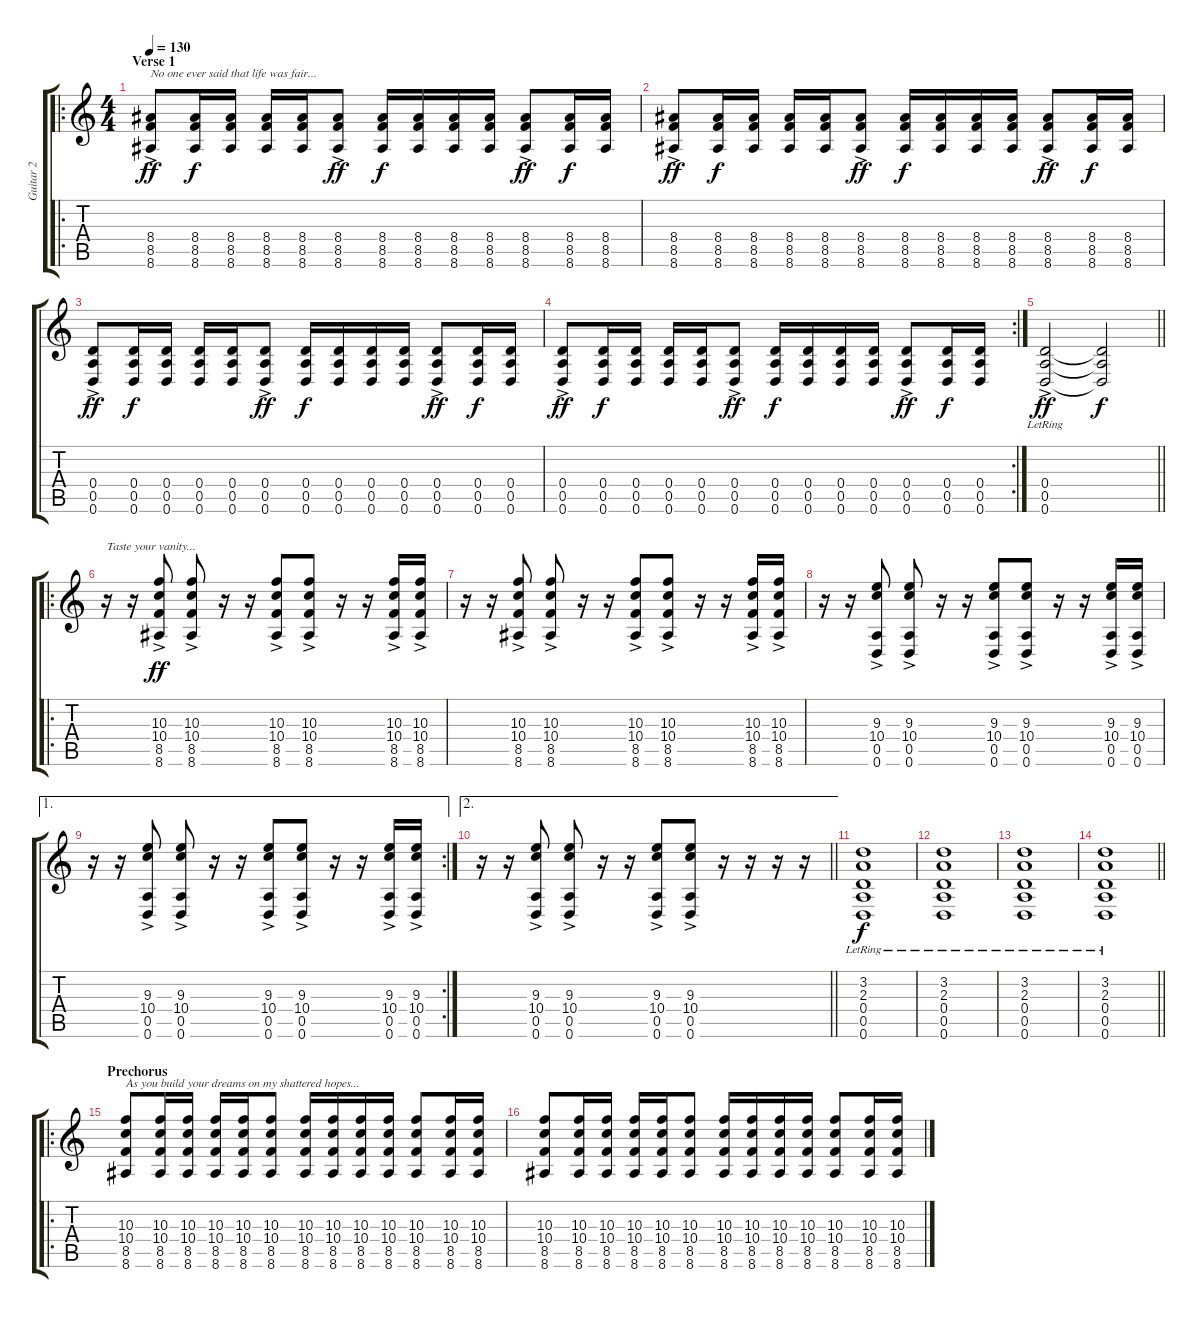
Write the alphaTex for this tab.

\track ("Guitar 2" "Guitar 2") {instrument acousticguitarsteel}
\staff {score tabs}
\tuning (E4 B3 G3 D3 A2 D2) {hide}
\ro
\ts (4 4)
\section ("" "Verse 1")
\tempo 130
\clef g2
\ks c
(8.4 8.5 8.6{ac}).8{txt "No one ever said that life was fair..." dy ff} (8.4 8.5 8.6).16{dy f} (8.4 8.5 8.6).16 (8.4 8.5 8.6).16 (8.4 8.5 8.6).16 (8.4 8.5 8.6{ac}).8{dy ff} (8.4 8.5 8.6).16{dy f} (8.4 8.5 8.6).16 (8.4 8.5 8.6).16 (8.4 8.5 8.6).16 (8.4 8.5 8.6{ac}).8{dy ff} (8.4 8.5 8.6).16{dy f} (8.4 8.5 8.6).16 |
(8.4 8.5{ac} 8.6).8{dy ff} (8.4 8.5 8.6).16{dy f} (8.4 8.5 8.6).16 (8.4 8.5 8.6).16 (8.4 8.5 8.6).16 (8.4 8.5{ac} 8.6).8{dy ff} (8.4 8.5 8.6).16{dy f} (8.4 8.5 8.6).16 (8.4 8.5 8.6).16 (8.4 8.5 8.6).16 (8.4 8.5{ac} 8.6).8{dy ff} (8.4 8.5 8.6).16{dy f} (8.4 8.5 8.6).16 |
(0.4 0.5{ac} 0.6).8{dy ff} (0.4 0.5 0.6).16{dy f} (0.4 0.5 0.6).16 (0.4 0.5 0.6).16 (0.4 0.5 0.6).16 (0.4 0.5{ac} 0.6).8{dy ff} (0.4 0.5 0.6).16{dy f} (0.4 0.5 0.6).16 (0.4 0.5 0.6).16 (0.4 0.5 0.6).16 (0.4 0.5{ac} 0.6).8{dy ff} (0.4 0.5 0.6).16{dy f} (0.4 0.5 0.6).16 |
\rc 2
(0.4 0.5{ac} 0.6).8{dy ff} (0.4 0.5 0.6).16{dy f} (0.4 0.5 0.6).16 (0.4 0.5 0.6).16 (0.4 0.5 0.6).16 (0.4 0.5{ac} 0.6).8{dy ff} (0.4 0.5 0.6).16{dy f} (0.4 0.5 0.6).16 (0.4 0.5 0.6).16 (0.4 0.5 0.6).16 (0.4 0.5{ac} 0.6).8{dy ff} (0.4 0.5 0.6).16{dy f} (0.4 0.5 0.6).16 |
\barLineRight lightlight
(0.4{lr} 0.5 0.6{ac}).2{dy ff} (0.4{t} 0.5{t} 0.6{t}).2{dy f} |
\ro
r.16{txt "Taste your vanity..."} r.16 (10.3 10.4 8.5 8.6{ac}).8{dy ff} (10.3 10.4 8.5 8.6{ac}).8 r.16 r.16 (10.3 10.4 8.5 8.6{ac}).8 (10.3 10.4 8.5 8.6{ac}).8 r.16 r.16 (10.3 10.4 8.5 8.6{ac}).16 (10.3 10.4 8.5 8.6{ac}).16 |
r.16 r.16 (10.3 10.4 8.5 8.6{ac}).8 (10.3 10.4 8.5 8.6{ac}).8 r.16 r.16 (10.3 10.4 8.5 8.6{ac}).8 (10.3 10.4 8.5 8.6{ac}).8 r.16 r.16 (10.3 10.4 8.5 8.6{ac}).16 (10.3 10.4 8.5 8.6{ac}).16 |
r.16 r.16 (9.3 10.4 0.5 0.6{ac}).8 (9.3 10.4 0.5 0.6{ac}).8 r.16 r.16 (9.3 10.4 0.5 0.6{ac}).8 (9.3 10.4 0.5 0.6{ac}).8 r.16 r.16 (9.3 10.4 0.5 0.6{ac}).16 (9.3 10.4 0.5 0.6{ac}).16 |
\ae 1
\rc 2
r.16 r.16 (9.3 10.4 0.5 0.6{ac}).8 (9.3 10.4 0.5 0.6{ac}).8 r.16 r.16 (9.3 10.4 0.5 0.6{ac}).8 (9.3 10.4 0.5 0.6{ac}).8 r.16 r.16 (9.3 10.4 0.5 0.6{ac}).16 (9.3 10.4 0.5 0.6{ac}).16 |
\ae 2
\barLineRight lightlight
r.16 r.16 (9.3 10.4 0.5 0.6{ac}).8 (9.3 10.4 0.5 0.6{ac}).8 r.16 r.16 (9.3 10.4 0.5 0.6{ac}).8 (9.3 10.4 0.5 0.6{ac}).8 r.16 r.16 r.16 r.16 |
(3.2{lr} 2.3 0.4 0.5 0.6).1{dy f} |
(3.2{lr} 2.3 0.4 0.5 0.6).1 |
(3.2{lr} 2.3 0.4 0.5 0.6).1 |
\barLineRight lightlight
(3.2{lr} 2.3 0.4 0.5 0.6).1 |
\ro
\section ("" "Prechorus")
(10.3 10.4 8.5 8.6).8{txt "As you build your dreams on my shattered hopes..."} (10.3 10.4 8.5 8.6).16 (10.3 10.4 8.5 8.6).16 (10.3 10.4 8.5 8.6).16 (10.3 10.4 8.5 8.6).16 (10.3 10.4 8.5 8.6).8 (10.3 10.4 8.5 8.6).16 (10.3 10.4 8.5 8.6).16 (10.3 10.4 8.5 8.6).16 (10.3 10.4 8.5 8.6).16 (10.3 10.4 8.5 8.6).8 (10.3 10.4 8.5 8.6).16 (10.3 10.4 8.5 8.6).16 |
(10.3 10.4 8.5 8.6).8 (10.3 10.4 8.5 8.6).16 (10.3 10.4 8.5 8.6).16 (10.3 10.4 8.5 8.6).16 (10.3 10.4 8.5 8.6).16 (10.3 10.4 8.5 8.6).8 (10.3 10.4 8.5 8.6).16 (10.3 10.4 8.5 8.6).16 (10.3 10.4 8.5 8.6).16 (10.3 10.4 8.5 8.6).16 (10.3 10.4 8.5 8.6).8 (10.3 10.4 8.5 8.6).16 (10.3 10.4 8.5 8.6).16
